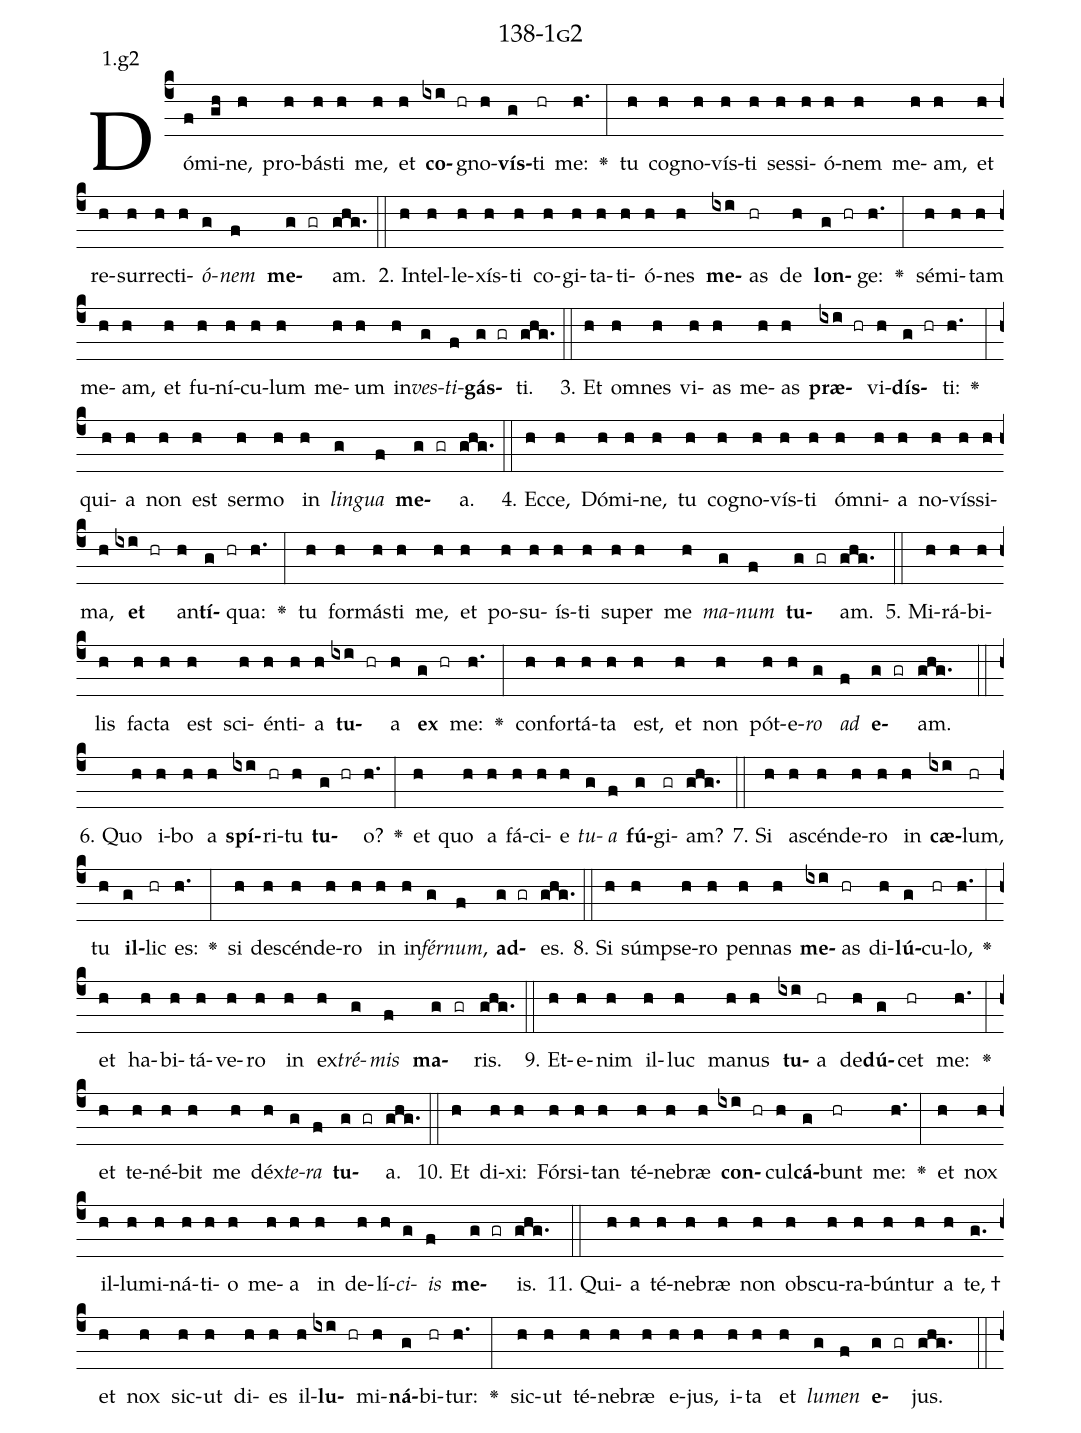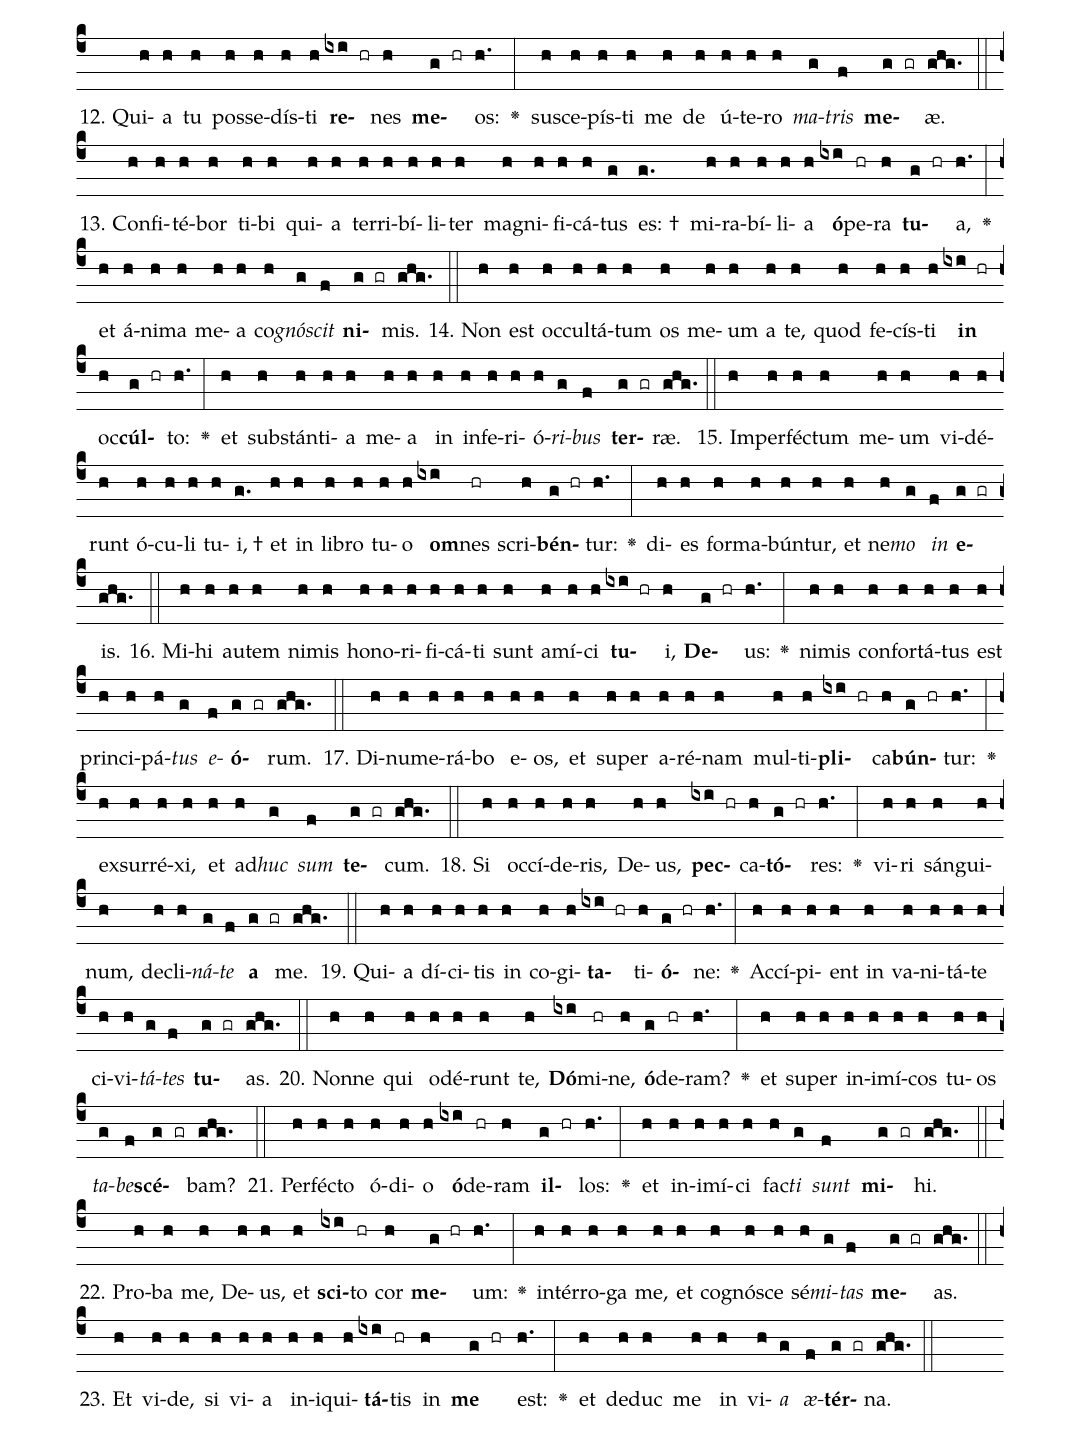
name: 138-1g2;
annotation: 1.g2;
%%
(c4)Dó(f)mi(gh)ne,(h) pro(h)bás(h)ti(h) me,(h) et(h) <b>co</b>(ixi hr)gno(h)<b>vís</b>(g)ti(hr) me:(h.) <v>\greheightstar</v>(:) tu(h) co(h)gno(h)vís(h)ti(h) ses(h)si(h)ó(h)nem(h) me(h)am,(h) et(h) re(h)sur(h)rec(h)ti(h)<i>ó</i>(g)<i>nem</i>(f) <b>me</b>(g gr)am.(ghg.) (::)
2. In(h)tel(h)le(h)xís(h)ti(h) co(h)gi(h)ta(h)ti(h)ó(h)nes(h) <b>me</b>(ixi)as(hr) de(h) <b>lon</b>(g hr)ge:(h.) <v>\greheightstar</v>(:) sé(h)mi(h)tam(h) me(h)am,(h) et(h) fu(h)ní(h)cu(h)lum(h) me(h)um(h) in(h)<i>ves</i>(g)<i>ti</i>(f)<b>gás</b>(g gr)ti.(ghg.) (::)
3. Et(h) om(h)nes(h) vi(h)as(h) me(h)as(h) <b>præ</b>(ixi hr)vi(h)<b>dís</b>(g hr)ti:(h.) <v>\greheightstar</v>(:) qui(h)a(h) non(h) est(h) ser(h)mo(h) in(h) <i>lin</i>(g)<i>gua</i>(f) <b>me</b>(g gr)a.(ghg.) (::)
4. Ec(h)ce,(h) Dó(h)mi(h)ne,(h) tu(h) co(h)gno(h)vís(h)ti(h) óm(h)ni(h)a(h) no(h)vís(h)si(h)ma,(h) <b>et</b>(ixi hr) an(h)<b>tí</b>(g hr)qua:(h.) <v>\greheightstar</v>(:) tu(h) for(h)más(h)ti(h) me,(h) et(h) po(h)su(h)ís(h)ti(h) su(h)per(h) me(h) <i>ma</i>(g)<i>num</i>(f) <b>tu</b>(g gr)am.(ghg.) (::)
5. Mi(h)rá(h)bi(h)lis(h) fac(h)ta(h) est(h) sci(h)én(h)ti(h)a(h) <b>tu</b>(ixi hr)a(h) <b>ex</b>(g hr) me:(h.) <v>\greheightstar</v>(:) con(h)for(h)tá(h)ta(h) est,(h) et(h) non(h) pót(h)e(h)<i>ro</i>(g) <i>ad</i>(f) <b>e</b>(g gr)am.(ghg.) (::)
6. Quo(h) i(h)bo(h) a(h) <b>spí</b>(ixi)ri(hr)tu(h) <b>tu</b>(g hr)o?(h.) <v>\greheightstar</v>(:) et(h) quo(h) a(h) fá(h)ci(h)e(h) <i>tu</i>(g)<i>a</i>(f) <b>fú</b>(g)gi(gr)am?(ghg.) (::)
7. Si(h) a(h)scén(h)de(h)ro(h) in(h) <b>cæ</b>(ixi)lum,(hr) tu(h) <b>il</b>(g)lic(hr) es:(h.) <v>\greheightstar</v>(:) si(h) de(h)scén(h)de(h)ro(h) in(h) in(h)<i>fér</i>(g)<i>num</i>,(f) <b>ad</b>(g gr)es.(ghg.) (::)
8. Si(h) súmp(h)se(h)ro(h) pen(h)nas(h) <b>me</b>(ixi)as(hr) di(h)<b>lú</b>(g)cu(hr)lo,(h.) <v>\greheightstar</v>(:) et(h) ha(h)bi(h)tá(h)ve(h)ro(h) in(h) ex(h)<i>tré</i>(g)<i>mis</i>(f) <b>ma</b>(g gr)ris.(ghg.) (::)
9. Et(h)e(h)nim(h) il(h)luc(h) ma(h)nus(h) <b>tu</b>(ixi)a(hr) de(h)<b>dú</b>(g)cet(hr) me:(h.) <v>\greheightstar</v>(:) et(h) te(h)né(h)bit(h) me(h) déx(h)<i>te</i>(g)<i>ra</i>(f) <b>tu</b>(g gr)a.(ghg.) (::)
10. Et(h) di(h)xi:(h) Fór(h)si(h)tan(h) té(h)ne(h)bræ(h) <b>con</b>(ixi hr)cul(h)<b>cá</b>(g)bunt(hr) me:(h.) <v>\greheightstar</v>(:) et(h) nox(h) il(h)lu(h)mi(h)ná(h)ti(h)o(h) me(h)a(h) in(h) de(h)lí(h)<i>ci</i>(g)<i>is</i>(f) <b>me</b>(g gr)is.(ghg.) (::)
11. Qui(h)a(h) té(h)ne(h)bræ(h) non(h) obs(h)cu(h)ra(h)bún(h)tur(h) a(h) te, †(g.) et(h) nox(h) sic(h)ut(h) di(h)es(h) il(h)<b>lu</b>(ixi hr)mi(h)<b>ná</b>(g)bi(hr)tur:(h.) <v>\greheightstar</v>(:) sic(h)ut(h) té(h)ne(h)bræ(h) e(h)jus,(h) i(h)ta(h) et(h) <i>lu</i>(g)<i>men</i>(f) <b>e</b>(g gr)jus.(ghg.) (::)
12. Qui(h)a(h) tu(h) pos(h)se(h)dís(h)ti(h) <b>re</b>(ixi hr)nes(h) <b>me</b>(g hr)os:(h.) <v>\greheightstar</v>(:) su(h)sce(h)pís(h)ti(h) me(h) de(h) ú(h)te(h)ro(h) <i>ma</i>(g)<i>tris</i>(f) <b>me</b>(g gr)æ.(ghg.) (::)
13. Con(h)fi(h)té(h)bor(h) ti(h)bi(h) qui(h)a(h) ter(h)ri(h)bí(h)li(h)ter(h) ma(h)gni(h)fi(h)cá(h)tus(g) es: †(g.) mi(h)ra(h)bí(h)li(h)a(h) <b>ó</b>(ixi)pe(hr)ra(h) <b>tu</b>(g hr)a,(h.) <v>\greheightstar</v>(:) et(h) á(h)ni(h)ma(h) me(h)a(h) co(h)<i>gnó</i>(g)<i>scit</i>(f) <b>ni</b>(g gr)mis.(ghg.) (::)
14. Non(h) est(h) oc(h)cul(h)tá(h)tum(h) os(h) me(h)um(h) a(h) te,(h) quod(h) fe(h)cís(h)ti(h) <b>in</b>(ixi hr) oc(h)<b>cúl</b>(g hr)to:(h.) <v>\greheightstar</v>(:) et(h) sub(h)stán(h)ti(h)a(h) me(h)a(h) in(h) in(h)fe(h)ri(h)ó(h)<i>ri</i>(g)<i>bus</i>(f) <b>ter</b>(g gr)ræ.(ghg.) (::)
15. Im(h)per(h)féc(h)tum(h) me(h)um(h) vi(h)dé(h)runt(h) ó(h)cu(h)li(h) tu(h)i, †(g.) et(h) in(h) li(h)bro(h) tu(h)o(h) <b>om</b>(ixi)nes(hr) scri(h)<b>bén</b>(g hr)tur:(h.) <v>\greheightstar</v>(:) di(h)es(h) for(h)ma(h)bún(h)tur,(h) et(h) ne(h)<i>mo</i>(g) <i>in</i>(f) <b>e</b>(g gr)is.(ghg.) (::)
16. Mi(h)hi(h) au(h)tem(h) ni(h)mis(h) ho(h)no(h)ri(h)fi(h)cá(h)ti(h) sunt(h) a(h)mí(h)ci(h) <b>tu</b>(ixi hr)i,(h) <b>De</b>(g hr)us:(h.) <v>\greheightstar</v>(:) ni(h)mis(h) con(h)for(h)tá(h)tus(h) est(h) prin(h)ci(h)pá(h)<i>tus</i>(g) <i>e</i>(f)<b>ó</b>(g gr)rum.(ghg.) (::)
17. Di(h)nu(h)me(h)rá(h)bo(h) e(h)os,(h) et(h) su(h)per(h) a(h)ré(h)nam(h) mul(h)ti(h)<b>pli</b>(ixi hr)ca(h)<b>bún</b>(g hr)tur:(h.) <v>\greheightstar</v>(:) ex(h)sur(h)ré(h)xi,(h) et(h) ad(h)<i>huc</i>(g) <i>sum</i>(f) <b>te</b>(g gr)cum.(ghg.) (::)
18. Si(h) oc(h)cí(h)de(h)ris,(h) De(h)us,(h) <b>pec</b>(ixi hr)ca(h)<b>tó</b>(g hr)res:(h.) <v>\greheightstar</v>(:) vi(h)ri(h) sán(h)gui(h)num,(h) de(h)cli(h)<i>ná</i>(g)<i>te</i>(f) <b>a</b>(g gr) me.(ghg.) (::)
19. Qui(h)a(h) dí(h)ci(h)tis(h) in(h) co(h)gi(h)<b>ta</b>(ixi hr)ti(h)<b>ó</b>(g hr)ne:(h.) <v>\greheightstar</v>(:) Ac(h)cí(h)pi(h)ent(h) in(h) va(h)ni(h)tá(h)te(h) ci(h)vi(h)<i>tá</i>(g)<i>tes</i>(f) <b>tu</b>(g gr)as.(ghg.) (::)
20. Non(h)ne(h) qui(h) o(h)dé(h)runt(h) te,(h) <b>Dó</b>(ixi)mi(hr)ne,(h) <b>ó</b>(g)de(hr)ram?(h.) <v>\greheightstar</v>(:) et(h) su(h)per(h) in(h)i(h)mí(h)cos(h) tu(h)os(h) <i>ta</i>(g)<i>be</i>(f)<b>scé</b>(g gr)bam?(ghg.) (::)
21. Per(h)féc(h)to(h) ó(h)di(h)o(h) <b>ó</b>(ixi)de(hr)ram(h) <b>il</b>(g hr)los:(h.) <v>\greheightstar</v>(:) et(h) in(h)i(h)mí(h)ci(h) fac(h)<i>ti</i>(g) <i>sunt</i>(f) <b>mi</b>(g gr)hi.(ghg.) (::)
22. Pro(h)ba(h) me,(h) De(h)us,(h) et(h) <b>sci</b>(ixi)to(hr) cor(h) <b>me</b>(g hr)um:(h.) <v>\greheightstar</v>(:) in(h)tér(h)ro(h)ga(h) me,(h) et(h) co(h)gnó(h)sce(h) sé(h)<i>mi</i>(g)<i>tas</i>(f) <b>me</b>(g gr)as.(ghg.) (::)
23. Et(h) vi(h)de,(h) si(h) vi(h)a(h) in(h)i(h)qui(h)<b>tá</b>(ixi)tis(hr) in(h) <b>me</b>(g hr) est:(h.) <v>\greheightstar</v>(:) et(h) de(h)duc(h) me(h) in(h) vi(h)<i>a</i>(g) <i>æ</i>(f)<b>tér</b>(g gr)na.(ghg.) (::)
